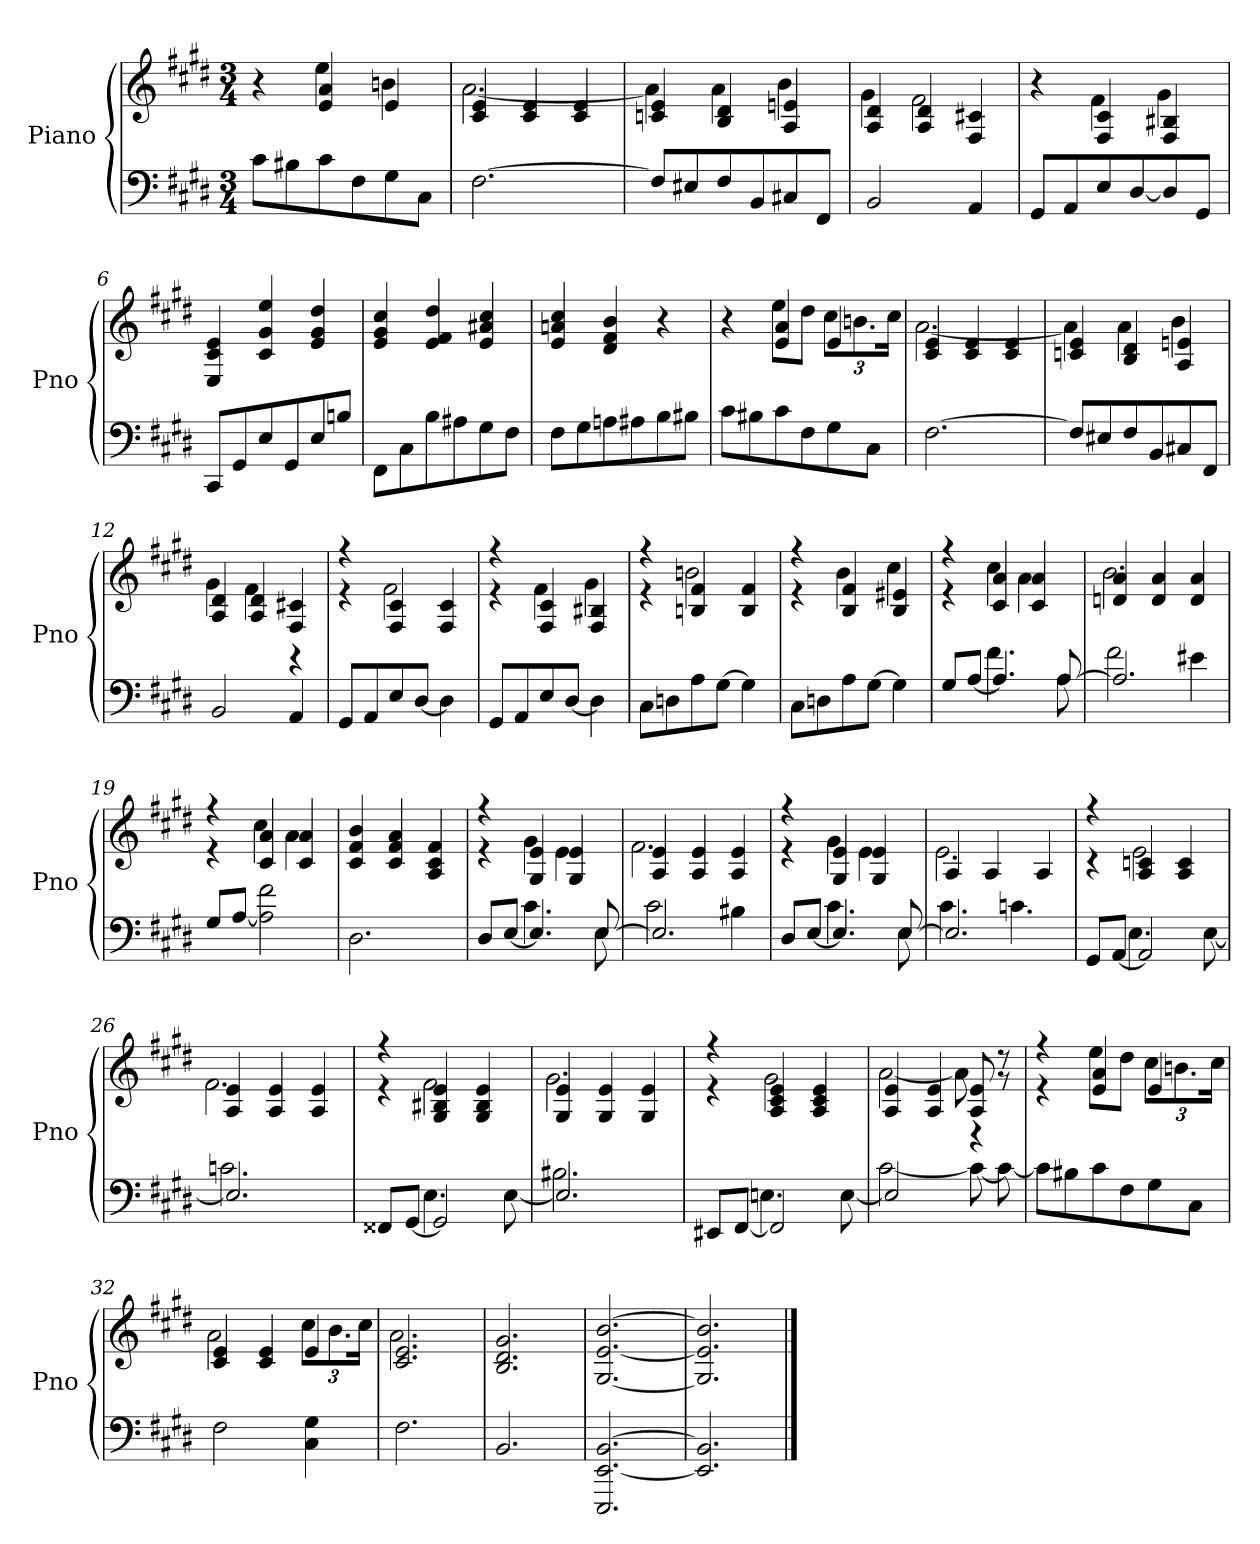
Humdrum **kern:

**kern	**kern
*part1	*part1
*staff2	*staff1
*I"Piano	*
*I'Pno	*
*clefF4	*clefG2
*k[f#c#g#d#]	*k[f#c#g#d#]
*E:	*E:
*M3/4	*M3/4
=1	=1
*	*^
8c#L	4r	4ryy
8B#X	.	.
8c#	4e 4a	4ee
8F#	.	.
8G#	4e	4bn
8C#J	.	.
=2	=2	=2
[2.F#	4c# 4e	[2.a
.	4c# 4e	.
.	4c# 4e	.
=3	=3	=3
8F#L]	4cn 4e	4a]
8E#X	.	.
8F#	4B 4d#	4a
8BB	.	.
8C#X	4A 4en	4b
8FF#J	.	.
=4	=4	=4
2BB	4A 4d#	4g#
.	4A 4d#	2f#
4AA	4F# 4c#X	.
=5	=5	=5
8GG#L	4r	4ryy
8AA	.	.
8E	4F# 4c#	4f#
[8D#	.	.
8D#]	4F# 4B#X	4g#
8GG#J	.	.
*	*v	*v
=6	=6
8CC#L	4E 4c# 4e
8GG#	.
8E	4c# 4g# 4ee
8GG#	.
8E	4e 4g# 4dd#
8BnJ	.
=7	=7
8FF#L	4e 4g# 4cc#
8C#	.
8B	4e 4f# 4dd#
8A#X	.
8G#	4e 4a#X 4cc#
8F#J	.
=8	=8
8F#L	4e 4an 4cc#
8G#	.
8An	4d# 4f# 4b
8A#X	.
8B	4r
8B#XJ	.
=9	=9
*	*^
8c#L	4r	4ryy
8B#X	.	.
8c#	4e 4a	8eeL
8F#	.	8dd#J
8G#	4e	12cc#L
.	.	12.bn
8C#J	.	.
.	.	24cc#Jk
=10	=10	=10
[2.F#	4c# 4e	[2.a
.	4c# 4e	.
.	4c# 4e	.
=11	=11	=11
8F#L]	4cn 4e	4a]
8E#X	.	.
8F#	4B 4d#	4a
8BB	.	.
8C#X	4A 4en	4b
8FF#J	.	.
=12	=12	=12
2BB	4A 4d#	4g#
.	4A 4d#	4f#
4AA	4F# 4c#X	4r
=13	=13	=13
8GG#L	4r	4r
8AA	.	.
8E	4F# 4c#	2f#
[8D#J	.	.
4D#]	4F# 4c#	.
=14	=14	=14
8GG#L	4r	4r
8AA	.	.
8E	4F# 4c#	4f#
[8D#J	.	.
4D#]	4F# 4B#X	4g#
=15	=15	=15
8C#L	4r	4r
8Dn	.	.
8A	4Bn 4f#	2bn
[8G#J	.	.
4G#]	4B 4f#	.
=16	=16	=16
8C#L	4r	4r
8Dn	.	.
8A	4B 4f#	4b
[8G#J	.	.
4G#]	4B 4e#X	4cc#
=17	=17	=17
*^	*	*
4ryy	8G#/L	4r	4r
.	[8AJ	.	.
4.A]	4.f#	4c# 4a	4cc#
.	.	4c# 4a	4a
[8A	8A	.	.
=18	=18	=18	=18
2.A]	2f#	4dn 4a	2.b
.	.	4d 4a	.
.	4e#X	4d 4a	.
*v	*v	*	*
=19	=19	=19
8G#/L	4r	4r
[8AJ	.	.
2A] 2f#	4c# 4a	4cc#
.	4c# 4a	4a
*	*v	*v
=20	=20
2.D#	4c# 4f# 4b
.	4c# 4f# 4a
.	4A 4c# 4f#
=21	=21
*^	*^
4ryy	8D#/L	4r	4r
.	[8EJ	.	.
4.E]	4.c#	4G# 4e	4g#
.	.	4G# 4e	4e
[8E	8E	.	.
=22	=22	=22	=22
2.E]	2c#	4A 4e	2.f#
.	.	4A 4e	.
.	4B#X	4A 4e	.
=23	=23	=23	=23
4ryy	8D#/L	4r	4r
.	[8EJ	.	.
4.E]	4.c#	4G# 4e	4g#
.	.	4G# 4e	4e
[8E	8E	.	.
=24	=24	=24	=24
2.E]	4.c#	4A	2.e
.	.	4A	.
.	4.cn	.	.
.	.	4A	.
=25	=25	=25	=25
8GG#/L	4ryy	4r	4r
[8AAJ	.	.	.
2AA]	4.E	4A 4cn	2e
.	.	4A 4c	.
.	[8E	.	.
=26	=26	=26	=26
2.E]	2.cn	4A 4e	2.f#
.	.	4A 4e	.
.	.	4A 4e	.
=27	=27	=27	=27
4ryy	8FF##X/L	4r	4r
.	[8GG#J	.	.
2GG#]	4.E	4G# 4B#X 4e	2f#
.	.	4G# 4B# 4e	.
.	[8E	.	.
=28	=28	=28	=28
2.E]	2.B#X	4G# 4e	2.g#
.	.	4G# 4e	.
.	.	4G# 4e	.
=29	=29	=29	=29
4ryy	8EE#X/L	4r	4r
.	[8FF#J	.	.
2FF#]	4.En	4A 4c# 4e	2g#
.	.	4A 4c# 4e	.
.	[8E	.	.
=30	=30	=30	=30
2E]	[2c#	4A 4e	[2a
.	.	4A 4e	.
4r	8c#_	8A 8e	8a]
.	8c#_	8r	8r
*v	*v	*	*
=31	=31	=31
8c#L]	4r	4r
8B#X	.	.
8c#	4e 4a	8eeL
8F#	.	8dd#J
8G#	4e	12cc#L
.	.	12.bn
8C#J	.	.
.	.	24cc#Jk
=32	=32	=32
2F#	4c# 4e	2a
.	4c# 4e	.
4C# 4G#	4e	12cc#L
.	.	12.b
.	.	24cc#Jk
=33	=33	=33
2.F#	2.c# 2.e	2.a
*	*v	*v
=34	=34
2.BB	2.B 2.d# 2.g#
=35	=35
2.EEE [2.EE [2.BB	[2.G# [2.e [2.b
=36	=36
2.EE] 2.BB]	2.G#] 2.e] 2.b]
==	==
*-	*-
